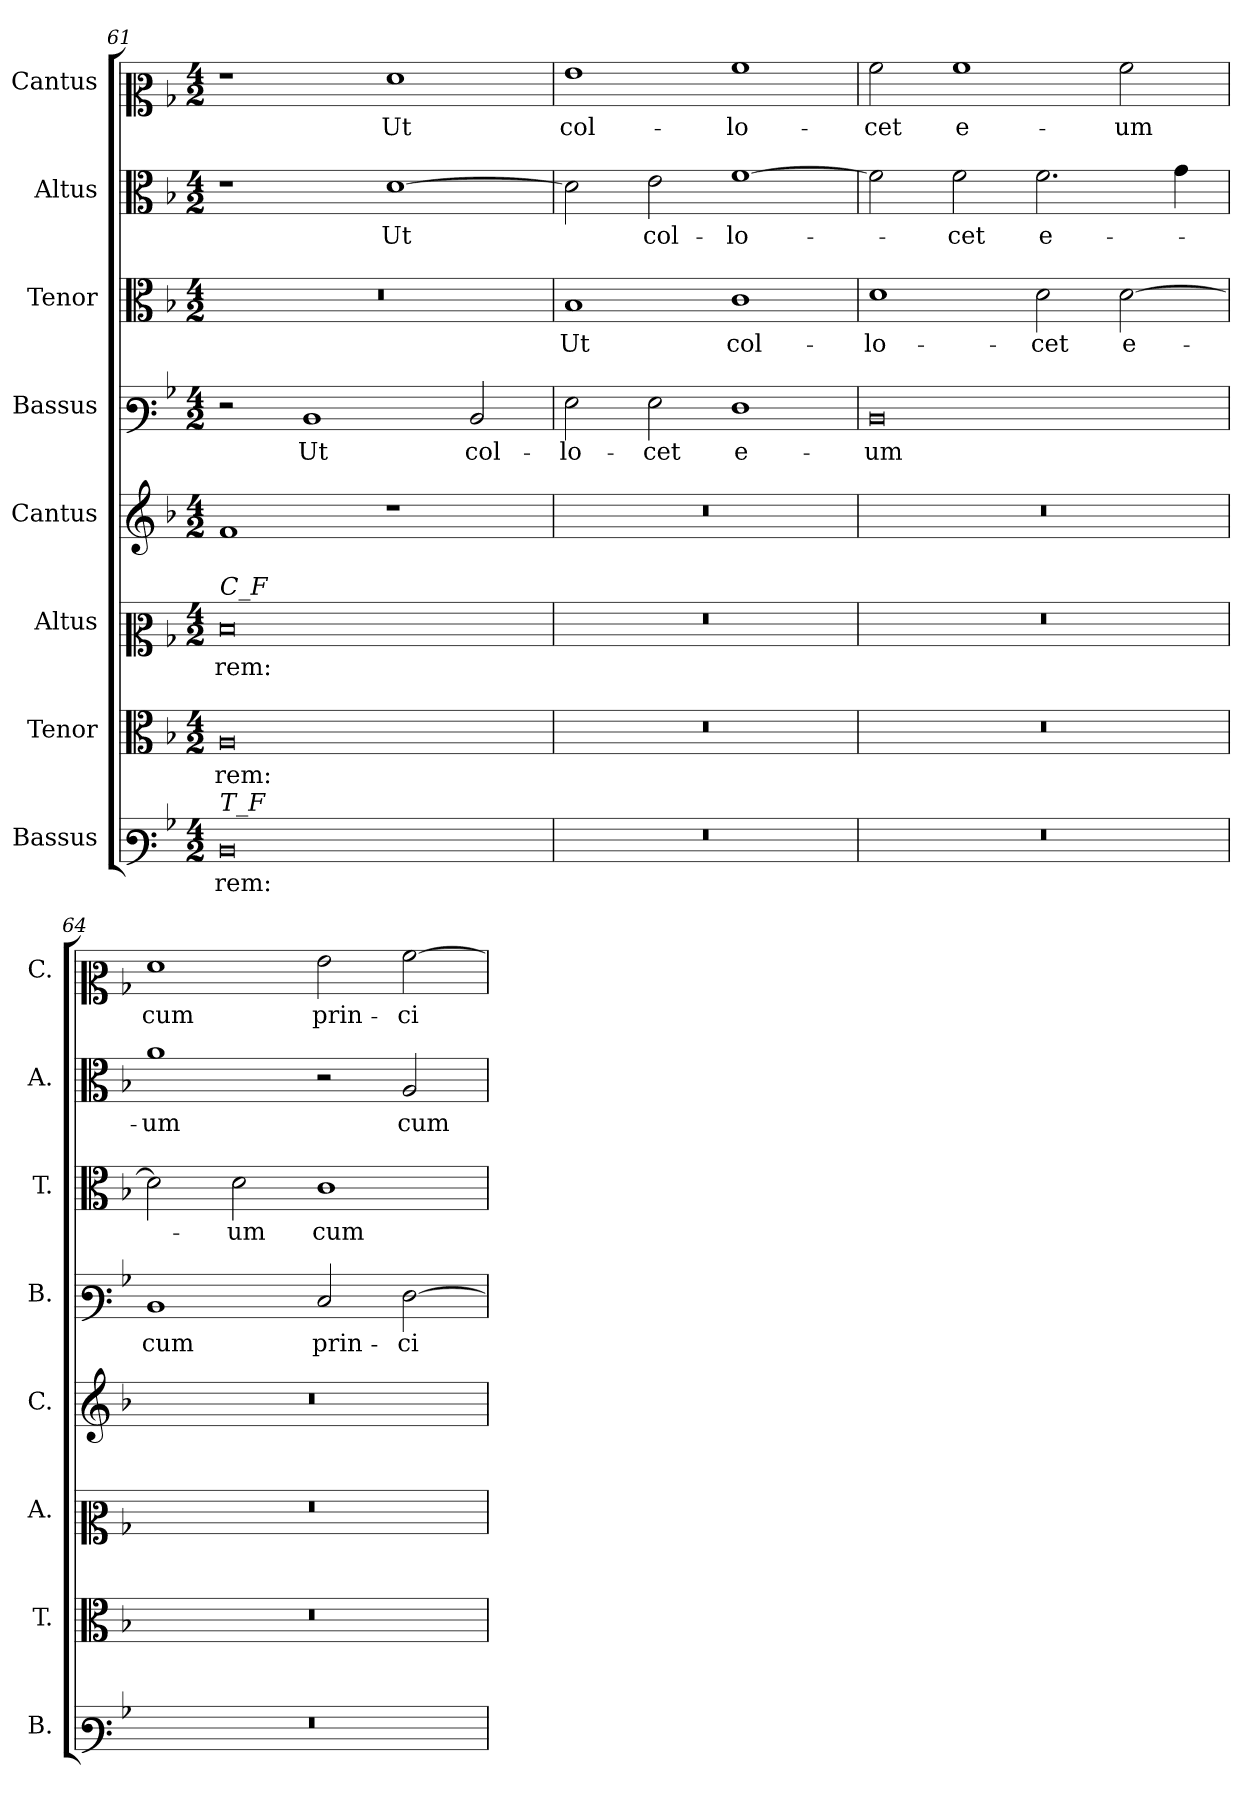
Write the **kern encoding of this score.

**kern	**text	**kern	**text	**kern	**text	**kern	**kern	**text	**kern	**text	**kern	**text	**kern	**text
*part8	*part8	*part7	*part7	*part6	*part6	*part5	*part4	*part4	*part3	*part3	*part2	*part2	*part1	*part1
*staff8	*staff8	*staff7	*staff7	*staff6	*staff6	*staff5	*staff4	*staff4	*staff3	*staff3	*staff2	*staff2	*staff1	*staff1
*I"Bassus	*	*I"Tenor	*	*I"Altus	*	*I"Cantus	*I"Bassus	*	*I"Tenor	*	*I"Altus	*	*I"Cantus	*
*I'B.	*	*I'T.	*	*I'A.	*	*I'C.	*I'B.	*	*I'T.	*	*I'A.	*	*I'C.	*
*clefF3	*	*clefC3	*	*clefC2	*	*clefG2	*clefF3	*	*clefC3	*	*clefC3	*	*clefC2	*
*k[b-]	*	*k[b-]	*	*k[b-]	*	*k[b-]	*k[b-]	*	*k[b-]	*	*k[b-]	*	*k[b-]	*
*M4/2	*	*M4/2	*	*M4/2	*	*M4/2	*M4/2	*	*M4/2	*	*M4/2	*	*M4/2	*
=61	=61	=61	=61	=61	=61	=61	=61	=61	=61	=61	=61	=61	=61	=61
!	!	!	!	!LO:TX:a:i:t=C_F	!	!	!	!	!	!	!	!	!	!
!LO:TX:a:i:t=T_F	!	!	!	!	!	!	!	!	!	!	!	!	!	!
!	!LO:LY:b	!	!LO:LY:b	!	!LO:LY:b	!	!	!	!	!	!	!	!	!
0D	-rem:	0A	-rem:	0d	-rem:	1f	2r	.	0r	.	1r	.	1r	.
!	!	!	!	!	!	!	!	!LO:LY:b	!	!	!	!	!	!
.	.	.	.	.	.	.	1D	Ut	.	.	.	.	.	.
!	!	!	!	!	!	!	!	!	!	!	!	!LO:LY:b	!	!LO:LY:b
.	.	.	.	.	.	1r	.	.	.	.	[1d	Ut	1f	Ut
!	!	!	!	!	!	!	!	!LO:LY:b	!	!	!	!	!	!
.	.	.	.	.	.	.	2D/	col-	.	.	.	.	.	.
=62	=62	=62	=62	=62	=62	=62	=62	=62	=62	=62	=62	=62	=62	=62
!	!	!	!	!	!	!	!	!LO:LY:b	!	!LO:LY:b	!	!	!	!LO:LY:b
0r	.	0r	.	0r	.	0r	2G\	-lo-	1B-	Ut	2d\]	.	1g	col-
!	!	!	!	!	!	!	!	!LO:LY:b	!	!	!	!LO:LY:b	!	!
.	.	.	.	.	.	.	2G\	-cet	.	.	2e\	col-	.	.
!	!	!	!	!	!	!	!	!LO:LY:b	!	!LO:LY:b	!	!LO:LY:b	!	!LO:LY:b
.	.	.	.	.	.	.	1F	e-	1c	col-	[1f	-lo-	1a	-lo-
=63	=63	=63	=63	=63	=63	=63	=63	=63	=63	=63	=63	=63	=63	=63
!	!	!	!	!	!	!	!	!LO:LY:b	!	!LO:LY:b	!	!	!	!LO:LY:b
0r	.	0r	.	0r	.	0r	0D	-um	1d	-lo-	2f\]	.	2a\	-cet
!	!	!	!	!	!	!	!	!	!	!	!	!LO:LY:b	!	!LO:LY:b
.	.	.	.	.	.	.	.	.	.	.	2f\	cet	1a	e-
!	!	!	!	!	!	!	!	!	!	!LO:LY:b	!	!LO:LY:b	!	!
.	.	.	.	.	.	.	.	.	2d\	-cet	2.f\	e-	.	.
!	!	!	!	!	!	!	!	!	!	!LO:LY:b	!	!	!	!LO:LY:b
.	.	.	.	.	.	.	.	.	[2d\	e-	.	.	2a\	-um
.	.	.	.	.	.	.	.	.	.	.	4g\	.	.	.
=64	=64	=64	=64	=64	=64	=64	=64	=64	=64	=64	=64	=64	=64	=64
!	!	!	!	!	!	!	!	!LO:LY:b	!	!	!	!LO:LY:b	!	!LO:LY:b
0r	.	0r	.	0r	.	0r	1D	cum	2d\]	.	1a	-um	1f	cum
!	!	!	!	!	!	!	!	!	!	!LO:LY:b	!	!	!	!
.	.	.	.	.	.	.	.	.	2d\	um	.	.	.	.
!	!	!	!	!	!	!	!	!LO:LY:b	!	!LO:LY:b	!	!	!	!LO:LY:b
.	.	.	.	.	.	.	2E/	prin-	1c	cum	2r	.	2g\	prin-
!	!	!	!	!	!	!	!	!LO:LY:b	!	!	!	!LO:LY:b	!	!LO:LY:b
.	.	.	.	.	.	.	[2F\	-ci-	.	.	2A/	cum	[2a\	-ci-
=	=	=	=	=	=	=	=	=	=	=	=	=	=	=
*-	*-	*-	*-	*-	*-	*-	*-	*-	*-	*-	*-	*-	*-	*-
